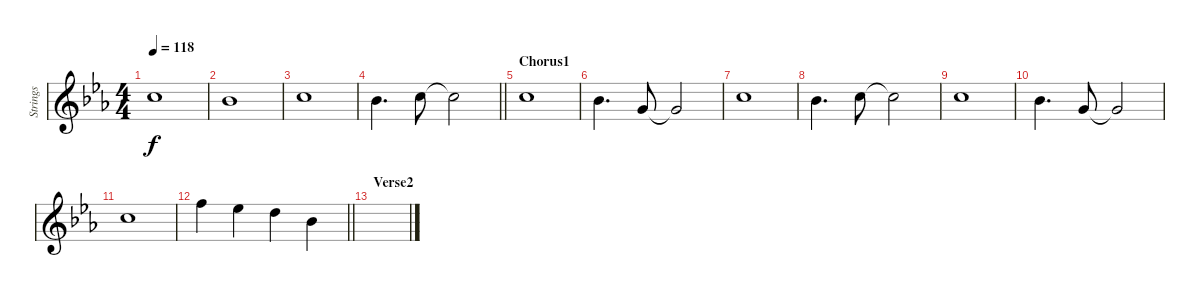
\track ("Strings" "Strings") {instrument stringensemble1}
\staff {score}
\tuning (E5 B4 G4 D4 A3 E3) {hide}
\ts (4 4)
\tempo 118
\clef g2
\ks cminor
1.2.1{dy f} |
3.3.1 |
1.2.1 |
\barLineRight lightlight
3.3.4{d} 1.2.8 1.2{t}.2 |
\section ("" "Chorus1")
1.2.1 |
3.3.4{d} 0.3.8 0.3{t}.2 |
1.2.1 |
3.3.4{d} 1.2.8 1.2{t}.2 |
1.2.1 |
3.3.4{d} 0.3.8 0.3{t}.2 |
1.2.1 |
\barLineRight lightlight
1.1.4 4.2.4 3.2.4 3.3.4 |
\section ("" "Verse2")
